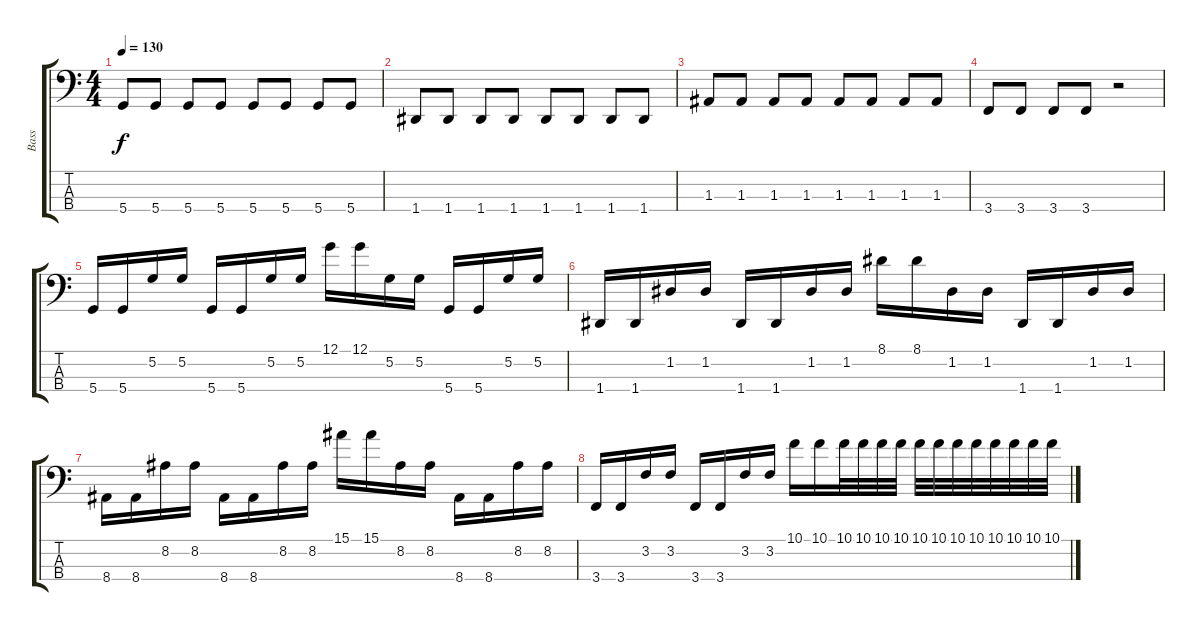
\track ("Bass" "Bass") {instrument electricbasspick}
\staff {score tabs}
\tuning (G2 D2 A1 D1) {hide}
\ts (4 4)
\tempo 130
\clef f4
\ks c
5.4.8{dy f} 5.4.8 5.4.8 5.4.8 5.4.8 5.4.8 5.4.8 5.4.8 |
1.4.8 1.4.8 1.4.8 1.4.8 1.4.8 1.4.8 1.4.8 1.4.8 |
1.3.8 1.3.8 1.3.8 1.3.8 1.3.8 1.3.8 1.3.8 1.3.8 |
3.4.8 3.4.8 3.4.8 3.4.8 r.2 |
5.4.16 5.4.16 5.2.16 5.2.16 5.4.16 5.4.16 5.2.16 5.2.16 12.1.16 12.1.16 5.2.16 5.2.16 5.4.16 5.4.16 5.2.16 5.2.16 |
1.4.16 1.4.16 1.2.16 1.2.16 1.4.16 1.4.16 1.2.16 1.2.16 8.1.16 8.1.16 1.2.16 1.2.16 1.4.16 1.4.16 1.2.16 1.2.16 |
8.4.16 8.4.16 8.2.16 8.2.16 8.4.16 8.4.16 8.2.16 8.2.16 15.1.16 15.1.16 8.2.16 8.2.16 8.4.16 8.4.16 8.2.16 8.2.16 |
3.4.16 3.4.16 3.2.16 3.2.16 3.4.16 3.4.16 3.2.16 3.2.16 10.1.16 10.1.16 10.1.32 10.1.32 10.1.32 10.1.32 10.1.32 10.1.32 10.1.32 10.1.32 10.1.32 10.1.32 10.1.32 10.1.32
